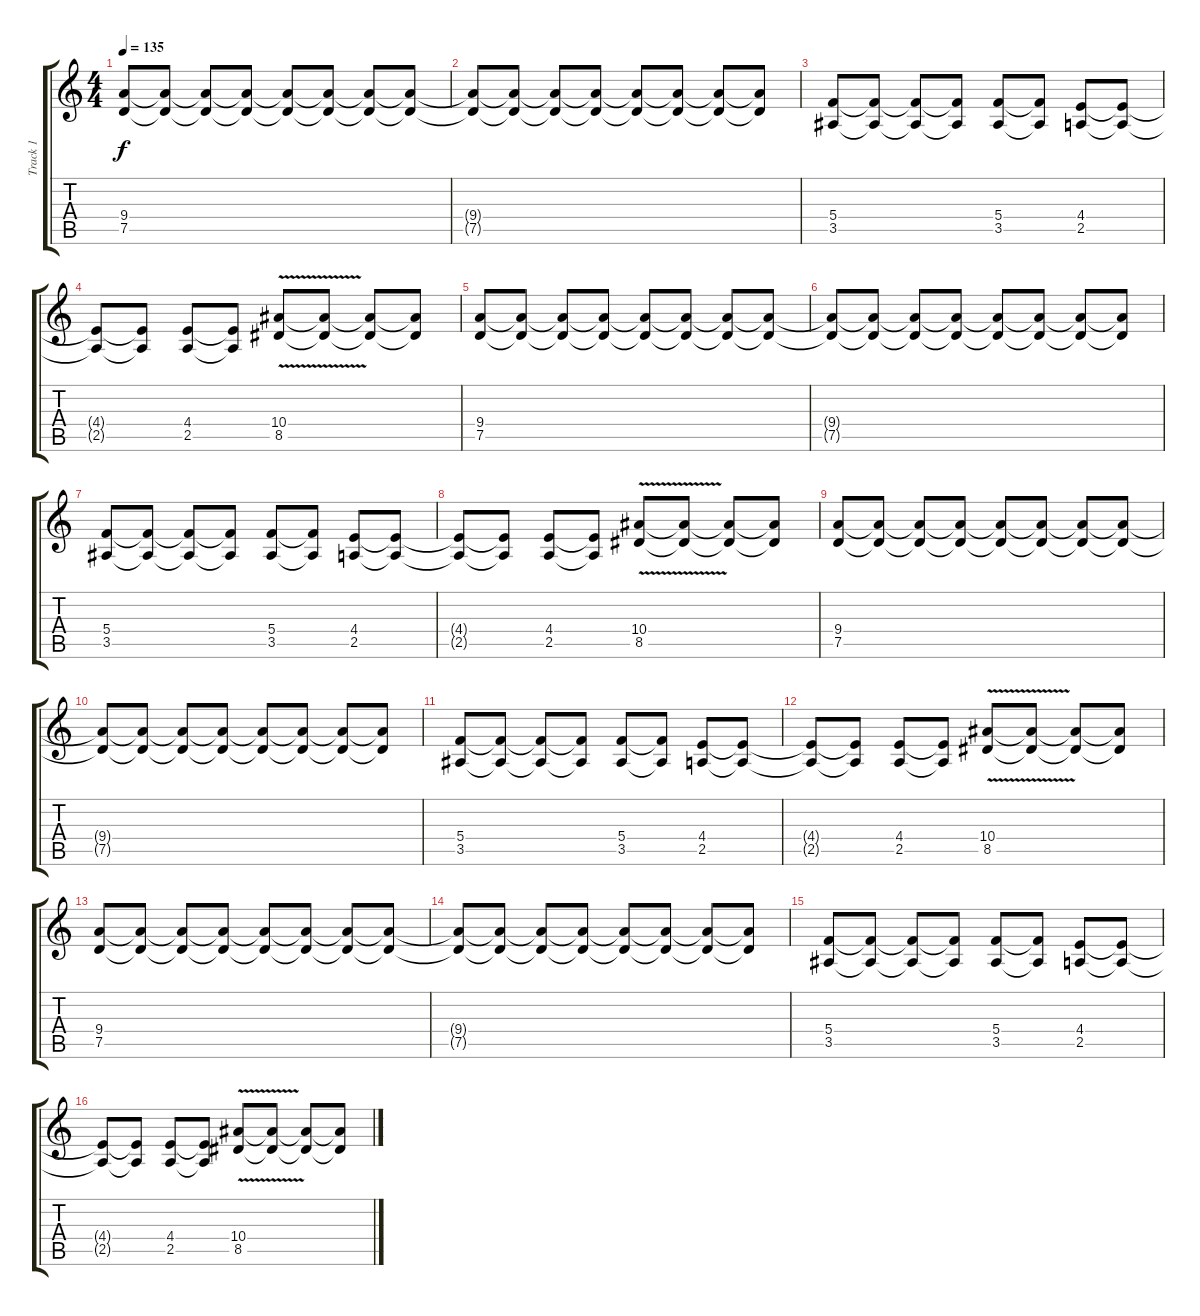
\track ("Track 1" "Track 1") {instrument distortionguitar}
\staff {score tabs}
\tuning (D4 A3 F3 C3 G2 D2) {hide}
\ts (4 4)
\tempo 135
\clef g2
\ks c
(9.4 7.5).8{dy f} (9.4{t} 7.5{t}).8 (9.4{t} 7.5{t}).8 (9.4{t} 7.5{t}).8 (9.4{t} 7.5{t}).8 (9.4{t} 7.5{t}).8 (9.4{t} 7.5{t}).8 (9.4{t} 7.5{t}).8 |
(9.4{t} 7.5{t}).8 (9.4{t} 7.5{t}).8 (9.4{t} 7.5{t}).8 (9.4{t} 7.5{t}).8 (9.4{t} 7.5{t}).8 (9.4{t} 7.5{t}).8 (9.4{t} 7.5{t}).8 (9.4{t} 7.5{t}).8 |
(5.4 3.5).8 (5.4{t} 3.5{t}).8 (5.4{t} 3.5{t}).8 (5.4{t} 3.5{t}).8 (5.4 3.5).8 (5.4{t} 3.5{t}).8 (4.4 2.5).8 (4.4{t} 2.5{t}).8 |
(4.4{t} 2.5{t}).8 (4.4{t} 2.5{t}).8 (4.4 2.5).8 (4.4{t} 2.5{t}).8 (10.4{v} 8.5{v}).8 (10.4{t} 8.5{t}).8 (10.4{t} 8.5{t}).8 (10.4{t} 8.5{t}).8 |
(9.4 7.5).8 (9.4{t} 7.5{t}).8 (9.4{t} 7.5{t}).8 (9.4{t} 7.5{t}).8 (9.4{t} 7.5{t}).8 (9.4{t} 7.5{t}).8 (9.4{t} 7.5{t}).8 (9.4{t} 7.5{t}).8 |
(9.4{t} 7.5{t}).8 (9.4{t} 7.5{t}).8 (9.4{t} 7.5{t}).8 (9.4{t} 7.5{t}).8 (9.4{t} 7.5{t}).8 (9.4{t} 7.5{t}).8 (9.4{t} 7.5{t}).8 (9.4{t} 7.5{t}).8 |
(5.4 3.5).8 (5.4{t} 3.5{t}).8 (5.4{t} 3.5{t}).8 (5.4{t} 3.5{t}).8 (5.4 3.5).8 (5.4{t} 3.5{t}).8 (4.4 2.5).8 (4.4{t} 2.5{t}).8 |
(4.4{t} 2.5{t}).8 (4.4{t} 2.5{t}).8 (4.4 2.5).8 (4.4{t} 2.5{t}).8 (10.4{v} 8.5{v}).8 (10.4{t} 8.5{t}).8 (10.4{t} 8.5{t}).8 (10.4{t} 8.5{t}).8 |
(9.4 7.5).8 (9.4{t} 7.5{t}).8 (9.4{t} 7.5{t}).8 (9.4{t} 7.5{t}).8 (9.4{t} 7.5{t}).8 (9.4{t} 7.5{t}).8 (9.4{t} 7.5{t}).8 (9.4{t} 7.5{t}).8 |
(9.4{t} 7.5{t}).8 (9.4{t} 7.5{t}).8 (9.4{t} 7.5{t}).8 (9.4{t} 7.5{t}).8 (9.4{t} 7.5{t}).8 (9.4{t} 7.5{t}).8 (9.4{t} 7.5{t}).8 (9.4{t} 7.5{t}).8 |
(5.4 3.5).8 (5.4{t} 3.5{t}).8 (5.4{t} 3.5{t}).8 (5.4{t} 3.5{t}).8 (5.4 3.5).8 (5.4{t} 3.5{t}).8 (4.4 2.5).8 (4.4{t} 2.5{t}).8 |
(4.4{t} 2.5{t}).8 (4.4{t} 2.5{t}).8 (4.4 2.5).8 (4.4{t} 2.5{t}).8 (10.4{v} 8.5{v}).8 (10.4{t} 8.5{t}).8 (10.4{t} 8.5{t}).8 (10.4{t} 8.5{t}).8 |
(9.4 7.5).8 (9.4{t} 7.5{t}).8 (9.4{t} 7.5{t}).8 (9.4{t} 7.5{t}).8 (9.4{t} 7.5{t}).8 (9.4{t} 7.5{t}).8 (9.4{t} 7.5{t}).8 (9.4{t} 7.5{t}).8 |
(9.4{t} 7.5{t}).8 (9.4{t} 7.5{t}).8 (9.4{t} 7.5{t}).8 (9.4{t} 7.5{t}).8 (9.4{t} 7.5{t}).8 (9.4{t} 7.5{t}).8 (9.4{t} 7.5{t}).8 (9.4{t} 7.5{t}).8 |
(5.4 3.5).8 (5.4{t} 3.5{t}).8 (5.4{t} 3.5{t}).8 (5.4{t} 3.5{t}).8 (5.4 3.5).8 (5.4{t} 3.5{t}).8 (4.4 2.5).8 (4.4{t} 2.5{t}).8 |
(4.4{t} 2.5{t}).8 (4.4{t} 2.5{t}).8 (4.4 2.5).8 (4.4{t} 2.5{t}).8 (10.4{v} 8.5{v}).8 (10.4{t} 8.5{t}).8 (10.4{t} 8.5{t}).8 (10.4{t} 8.5{t}).8
